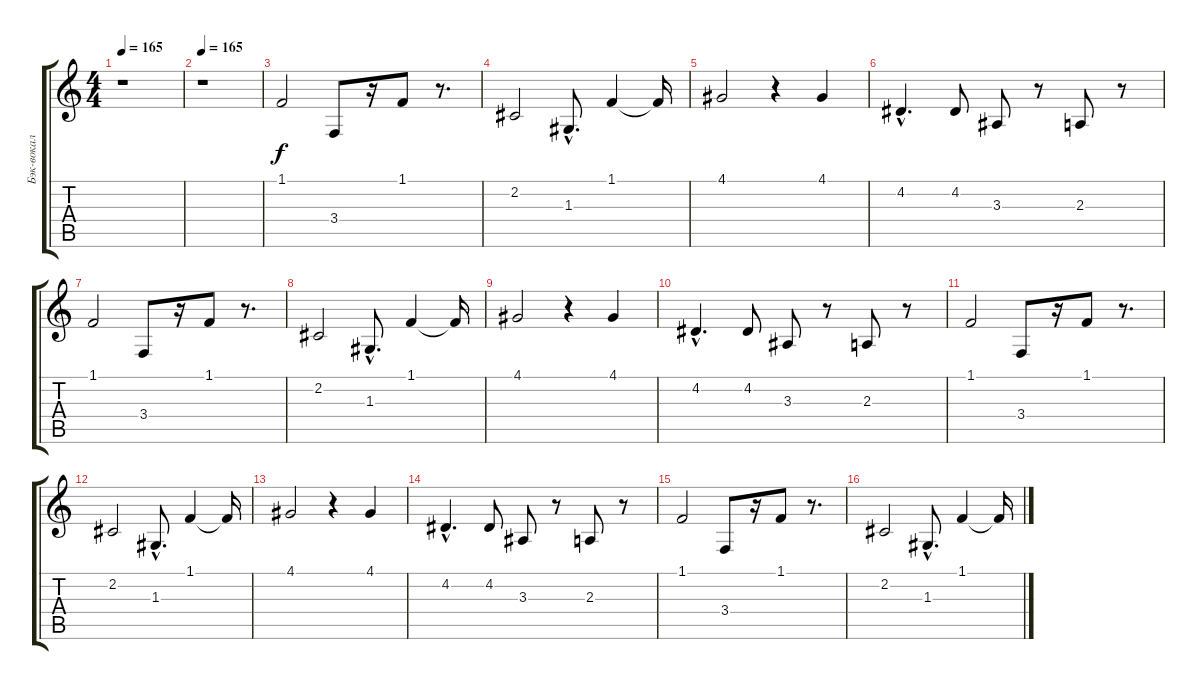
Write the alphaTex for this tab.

\track ("Бэк-вокал" "Бэк-вокал") {instrument brasssection}
\staff {score tabs}
\tuning (E4 B3 G3 D3 A2 E2) {hide}
\ts (4 4)
\tempo 165
\clef g2
\ks c
r.1{dy f} |
\tempo 165
r.1 |
1.1.2 3.4.8 r.16 1.1.8 r.8{d} |
2.2.2 1.3{hac}.8{d} 1.1.4 1.1{t}.16 |
4.1.2 r.4 4.1.4 |
4.2{hac}.4{d} 4.2.8 3.3.8 r.8 2.3.8 r.8 |
1.1.2 3.4.8 r.16 1.1.8 r.8{d} |
2.2.2 1.3{hac}.8{d} 1.1.4 1.1{t}.16 |
4.1.2 r.4 4.1.4 |
4.2{hac}.4{d} 4.2.8 3.3.8 r.8 2.3.8 r.8 |
1.1.2 3.4.8 r.16 1.1.8 r.8{d} |
2.2.2 1.3{hac}.8{d} 1.1.4 1.1{t}.16 |
4.1.2 r.4 4.1.4 |
4.2{hac}.4{d} 4.2.8 3.3.8 r.8 2.3.8 r.8 |
1.1.2 3.4.8 r.16 1.1.8 r.8{d} |
2.2.2 1.3{hac}.8{d} 1.1.4 1.1{t}.16
